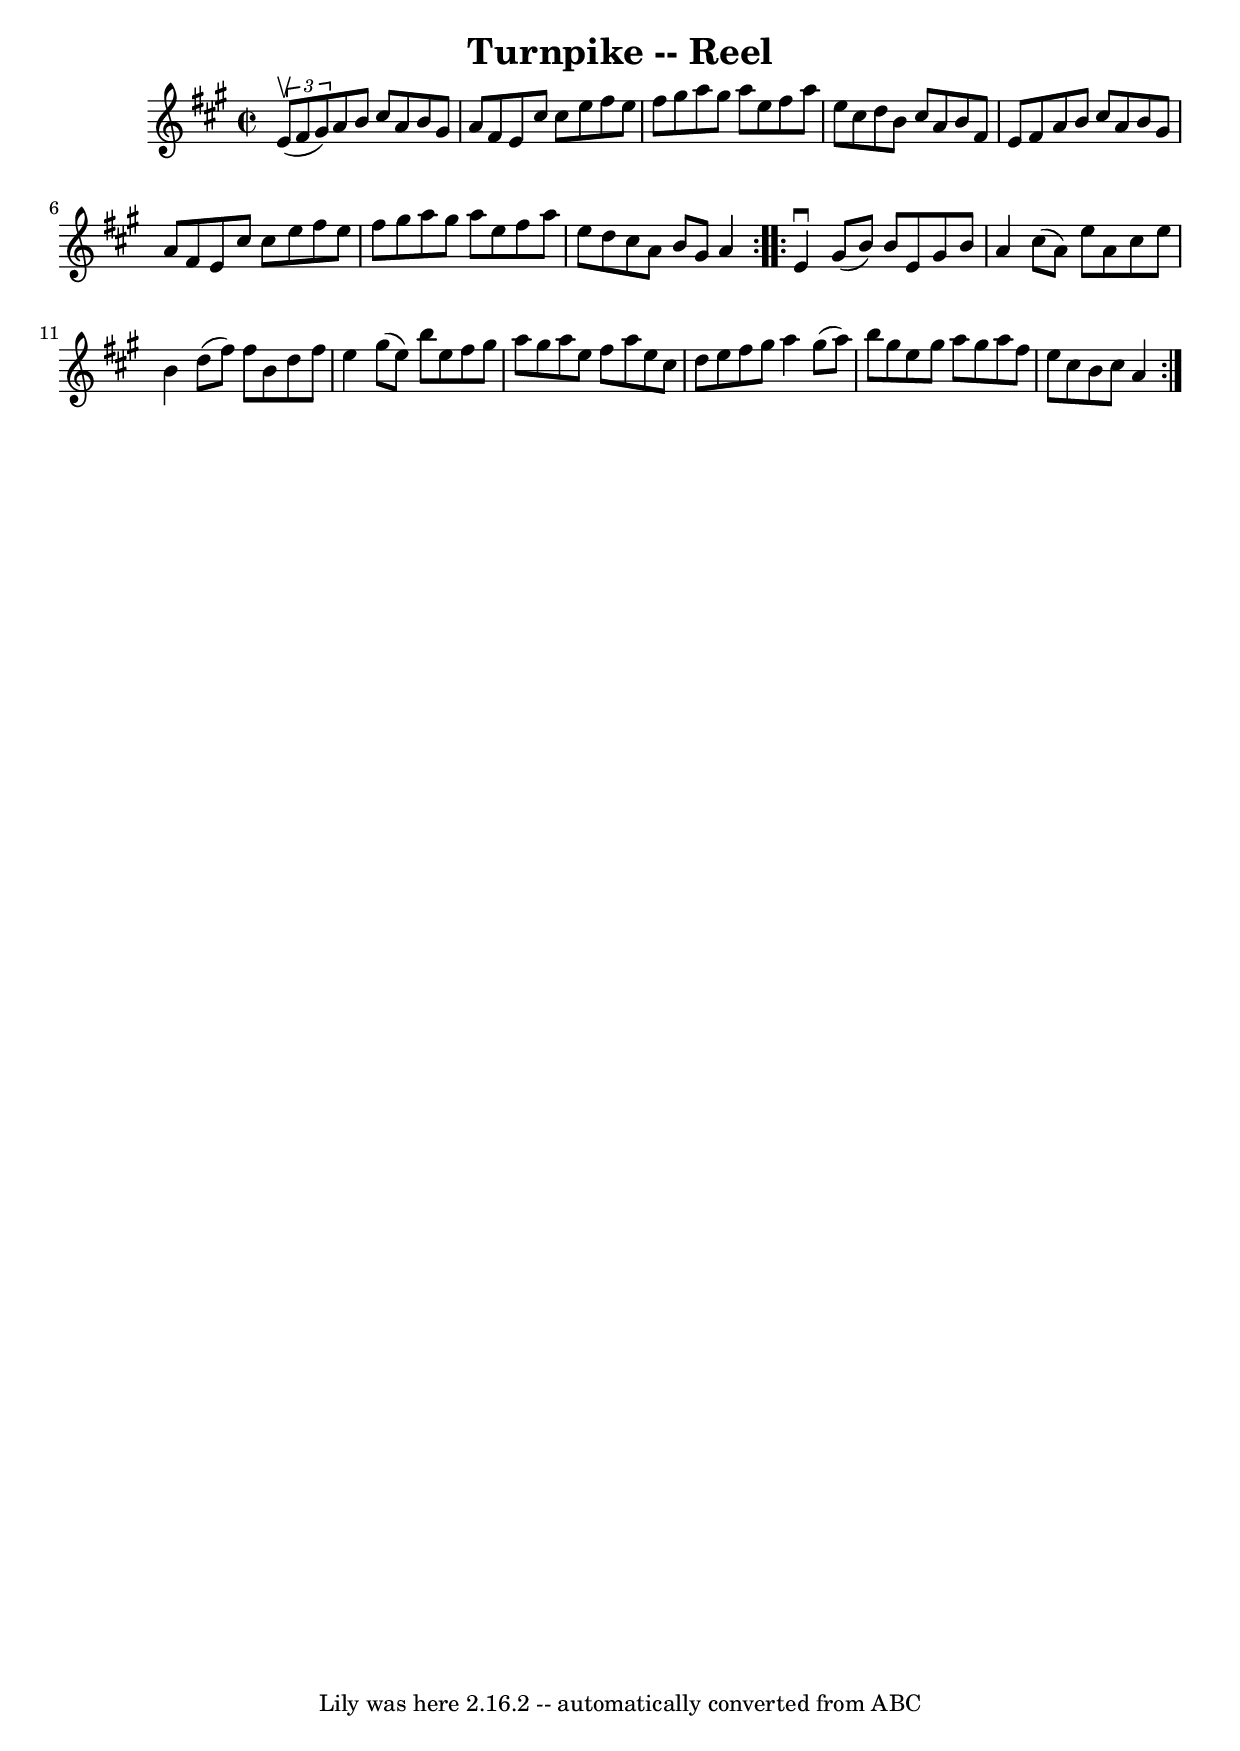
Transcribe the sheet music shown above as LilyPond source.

\version "2.16.2"
\include "Mammoth.ily"
\header {
  %% book = "Ryan's Mammoth Collection"
  crossRefNumber = "1"
  footnotes = "\\\\49"
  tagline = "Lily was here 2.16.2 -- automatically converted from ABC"
  title = "Turnpike -- Reel"

}
voicedefault =  {



  \repeat volta 2 {

    \override Staff.TimeSignature #'style = #'C
    \time 2/2 
    \key a \major   \times 2/3 { e'8^\upbow(fis'8 gis'8) 
			       } 
    |
    a'8 b'8 cis''8 a'8 b'8 gis'8 a'8 fis'8    
    |
    e'8 cis''8 cis''8 e''8 fis''8 e''8 fis''8    
    gis''8    |
    a''8 gis''8 a''8 e''8 fis''8 a''8 e''8   
    cis''8    |
    d''8 b'8 cis''8 a'8 b'8 fis'8 e'8    
    fis'8    |
    a'8 b'8 cis''8 a'8 b'8 gis'8 a'8    
    fis'8    |
    e'8 cis''8 cis''8 e''8 fis''8 e''8 fis''8 
    gis''8    |
    a''8 gis''8 a''8 e''8 fis''8 a''8    
    e''8 d''8    |
    cis''8 a'8 b'8 gis'8 a'4    
  }     

  \repeat volta 2 {
    e'4^\downbow gis'8 (b'8) b'8 e'8 gis'8    
    b'8    |
    a'4 cis''8 (a'8) e''8 a'8 cis''8 e''8    
    |
    b'4 d''8 (fis''8) fis''8 b'8 d''8 fis''8    
    |
    e''4 gis''8 (e''8) b''8 e''8 fis''8 gis''8    
    |
    a''8 gis''8 a''8 e''8 fis''8 a''8 e''8 cis''8 
    |
    d''8 e''8 fis''8 gis''8 a''4 gis''8 (a''8)   
    |
    b''8 gis''8 e''8 gis''8 a''8 gis''8 a''8 fis''8 
    |
    e''8 cis''8 b'8 cis''8 a'4    
  }   

}

\score{
  <<

    \context Staff="default"
    {
      \voicedefault 
      
    }

  >>
  \layout {
    
  }
  \midi {
  }

}
